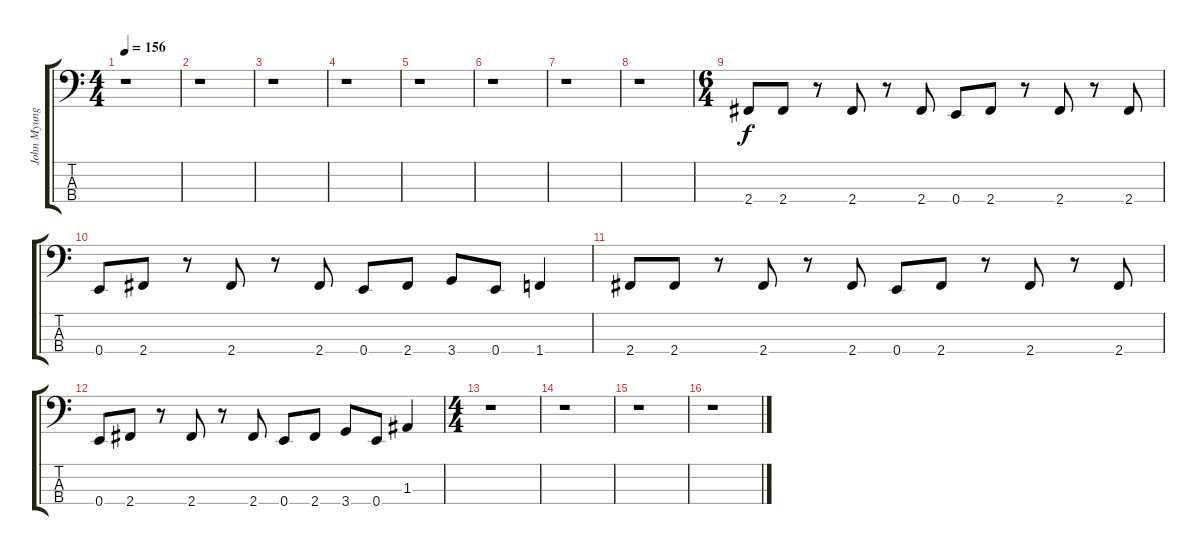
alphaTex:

\track ("John Myung" "John Myung") {instrument electricbassfinger}
\staff {score tabs}
\tuning (G2 D2 A1 E1) {hide}
\ts (4 4)
\tempo 156
\clef f4
\ks c
r.1{dy f} |
r.1 |
r.1 |
r.1 |
r.1 |
r.1 |
r.1 |
r.1 |
\ts (6 4)
2.4.8 2.4.8 r.8 2.4.8 r.8 2.4.8 0.4.8 2.4.8 r.8 2.4.8 r.8 2.4.8 |
0.4.8 2.4.8 r.8 2.4.8 r.8 2.4.8 0.4.8 2.4.8 3.4.8 0.4.8 1.4.4 |
2.4.8 2.4.8 r.8 2.4.8 r.8 2.4.8 0.4.8 2.4.8 r.8 2.4.8 r.8 2.4.8 |
0.4.8 2.4.8 r.8 2.4.8 r.8 2.4.8 0.4.8 2.4.8 3.4.8 0.4.8 1.3.4 |
\ts (4 4)
r.1 |
r.1 |
r.1 |
r.1
